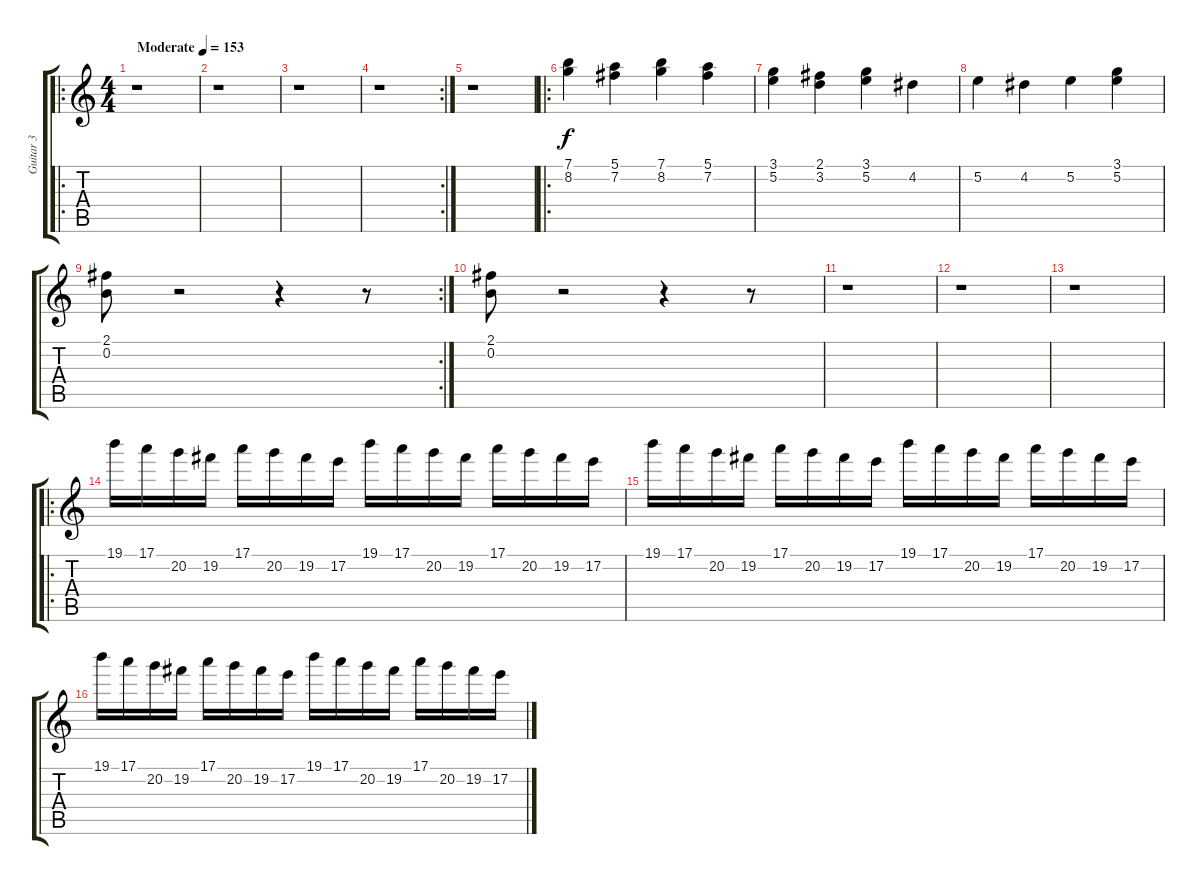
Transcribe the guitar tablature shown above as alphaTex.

\track ("Guitar 3" "Guitar 3") {instrument overdrivenguitar}
\staff {score tabs}
\tuning (E4 B3 G3 D3 A2 E2) {hide}
\ro
\ts (4 4)
\tempo (153 "Moderate")
\clef g2
\ks c
r.1{dy f instrument overdrivenguitar} |
r.1 |
r.1 |
\rc 2
r.1 |
r.1 |
\ro
(7.1 8.2).4 (5.1 7.2).4 (7.1 8.2).4 (5.1 7.2).4 |
(3.1 5.2).4 (2.1 3.2).4 (3.1 5.2).4 4.2.4 |
5.2.4 4.2.4 5.2.4 (3.1 5.2).4 |
\rc 2
(2.1 0.2).8 r.2 r.4 r.8 |
(2.1 0.2).8 r.2 r.4 r.8 |
r.1 |
r.1 |
r.1 |
\ro
19.1.16 17.1.16 20.2.16 19.2.16 17.1.16 20.2.16 19.2.16 17.2.16 19.1.16 17.1.16 20.2.16 19.2.16 17.1.16 20.2.16 19.2.16 17.2.16 |
19.1.16 17.1.16 20.2.16 19.2.16 17.1.16 20.2.16 19.2.16 17.2.16 19.1.16 17.1.16 20.2.16 19.2.16 17.1.16 20.2.16 19.2.16 17.2.16 |
19.1.16 17.1.16 20.2.16 19.2.16 17.1.16 20.2.16 19.2.16 17.2.16 19.1.16 17.1.16 20.2.16 19.2.16 17.1.16 20.2.16 19.2.16 17.2.16
